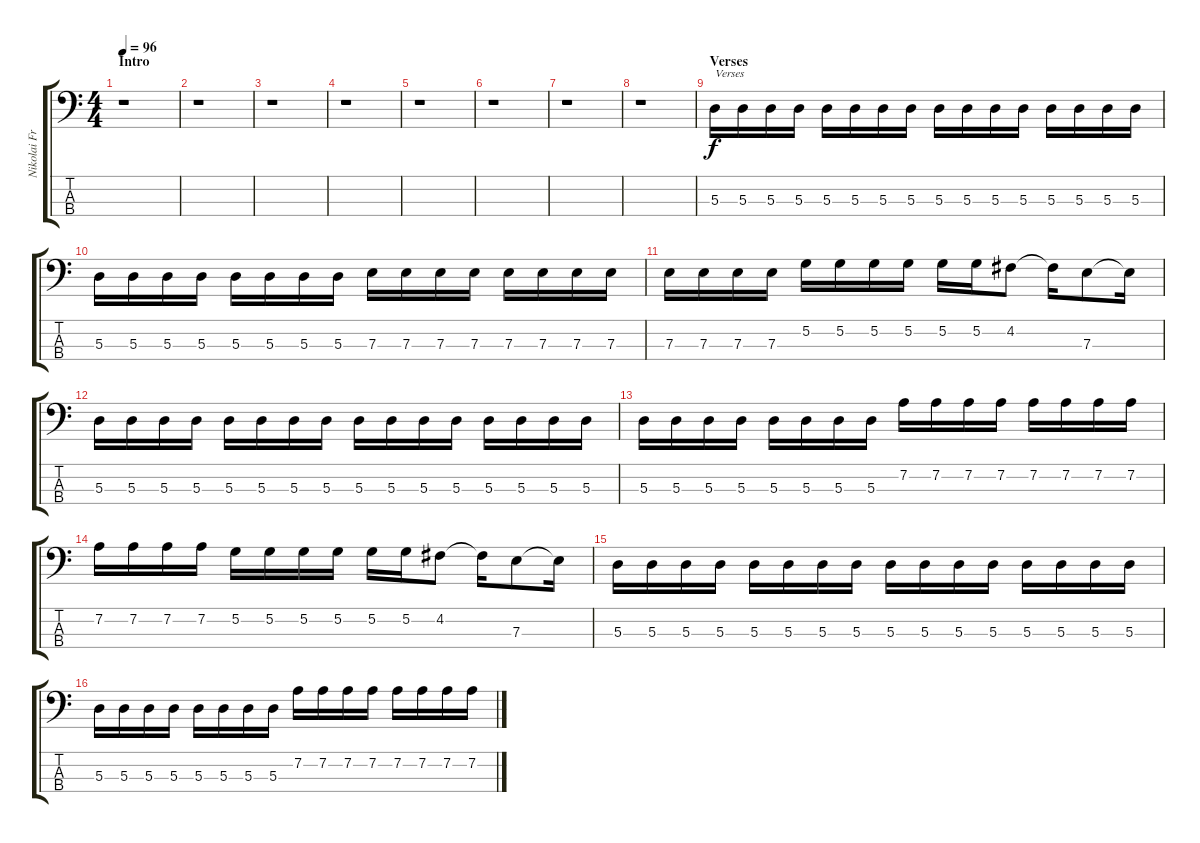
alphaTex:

\track ("Nikolai Fraiture" "Nikolai Fr") {instrument electricbasspick}
\staff {score tabs}
\tuning (G2 D2 A1 E1) {hide}
\ts (4 4)
\section ("" "Intro")
\tempo 96
\clef f4
\ks c
r.1{dy f instrument electricbasspick} |
r.1 |
r.1 |
r.1 |
r.1 |
r.1 |
r.1 |
r.1 |
\section ("" "Verses")
5.3.16{txt "Verses"} 5.3.16 5.3.16 5.3.16 5.3.16 5.3.16 5.3.16 5.3.16 5.3.16 5.3.16 5.3.16 5.3.16 5.3.16 5.3.16 5.3.16 5.3.16 |
5.3.16 5.3.16 5.3.16 5.3.16 5.3.16 5.3.16 5.3.16 5.3.16 7.3.16 7.3.16 7.3.16 7.3.16 7.3.16 7.3.16 7.3.16 7.3.16 |
7.3.16 7.3.16 7.3.16 7.3.16 5.2.16 5.2.16 5.2.16 5.2.16 5.2.16 5.2.16 4.2.8 4.2{t}.16 7.3.8 7.3{t}.16 |
5.3.16 5.3.16 5.3.16 5.3.16 5.3.16 5.3.16 5.3.16 5.3.16 5.3.16 5.3.16 5.3.16 5.3.16 5.3.16 5.3.16 5.3.16 5.3.16 |
5.3.16 5.3.16 5.3.16 5.3.16 5.3.16 5.3.16 5.3.16 5.3.16 7.2.16 7.2.16 7.2.16 7.2.16 7.2.16 7.2.16 7.2.16 7.2.16 |
7.2.16 7.2.16 7.2.16 7.2.16 5.2.16 5.2.16 5.2.16 5.2.16 5.2.16 5.2.16 4.2.8 4.2{t}.16 7.3.8 7.3{t}.16 |
5.3.16 5.3.16 5.3.16 5.3.16 5.3.16 5.3.16 5.3.16 5.3.16 5.3.16 5.3.16 5.3.16 5.3.16 5.3.16 5.3.16 5.3.16 5.3.16 |
5.3.16 5.3.16 5.3.16 5.3.16 5.3.16 5.3.16 5.3.16 5.3.16 7.2.16 7.2.16 7.2.16 7.2.16 7.2.16 7.2.16 7.2.16 7.2.16
